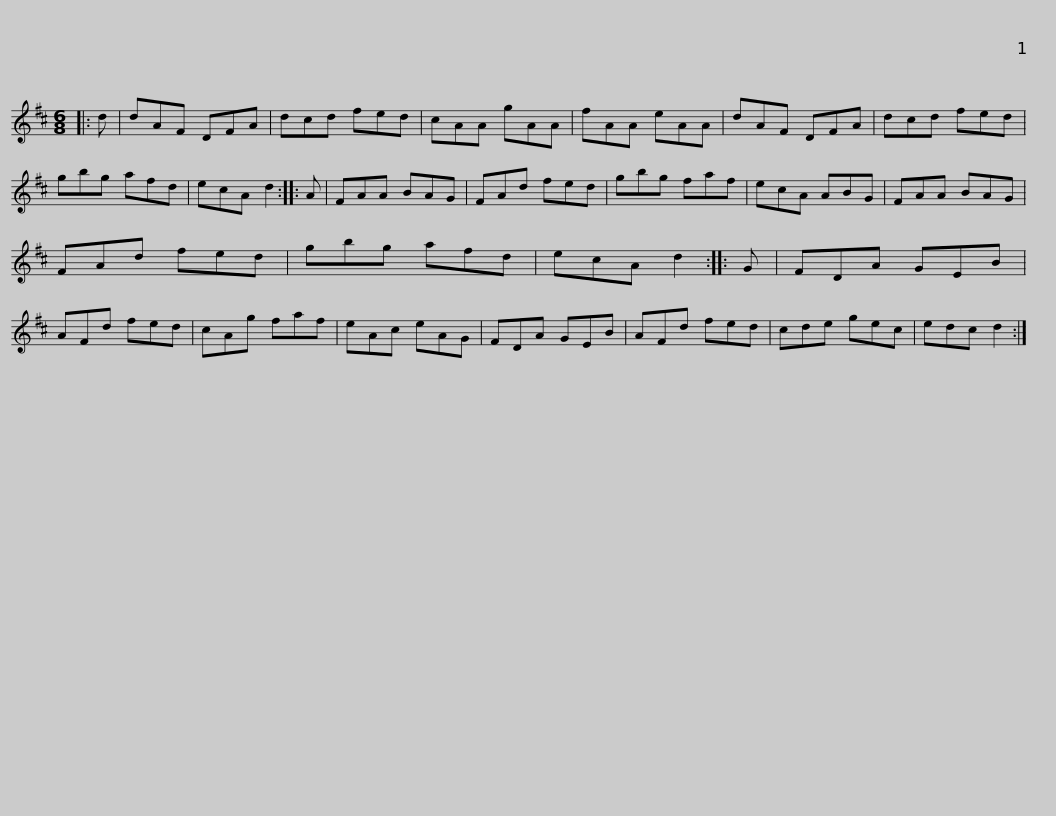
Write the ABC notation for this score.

X:1
L:1/8
M:6/8
I:linebreak $
K:D
V:1 treble
V:1
|: d | dAF DFA | dcd fed | cAA gAA | fAA eAA | %5
 dAF DFA | dcd fed | gbg afd |$ ecA d2 :: A | %10
 FAA BAG | FAd fed | gbg faf | ecA ABG | FAA BAG | %15
 FAd fed |$ gbg afd | ecA d2 :: G | FDA GEB | %20
 AFd fed | cAg faf | eAc eAG | FDA GEB |$ AFd fed | %25
 cde gec | edc d2 :| %27
